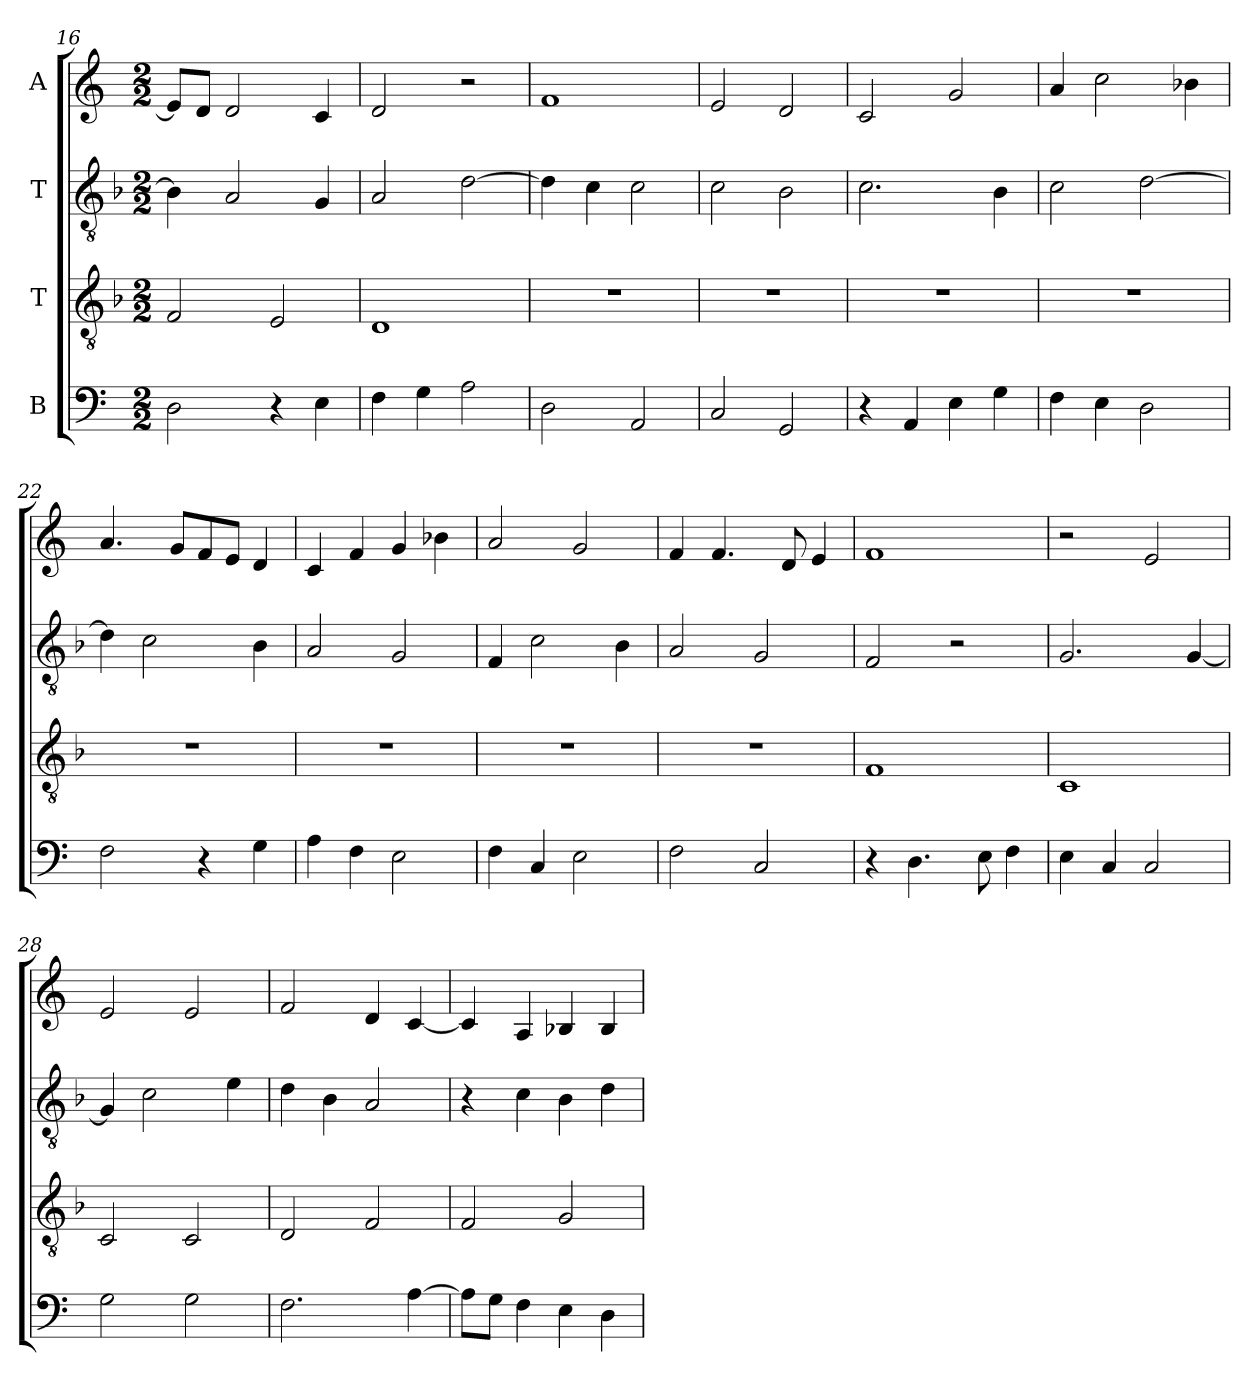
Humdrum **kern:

**kern	**kern	**kern	**kern
*part4	*part3	*part2	*part1
*staff4	*staff3	*staff2	*staff1
*I"B	*I"T	*I"T	*I"A
*clefF4	*clefGv2	*clefGv2	*clefG2
*k[]	*k[b-]	*k[b-]	*k[]
*C:	*F:	*F:	*C:
*M2/2	*M2/2	*M2/2	*M2/2
=16	=16	=16	=16
2D\	2F/	4B-\]	8e/L]
.	.	.	8d/J
.	.	2A/	2d/
4r	2E/	.	.
4E\	.	4G/	4c/
!!LO:PB:g=z
=17	=17	=17	=17
4F\	1D	2A/	2d/
4G\	.	.	.
2A\	.	[2d\	2r
=18	=18	=18	=18
2D\	1rd	4d\]	1f
.	.	4c\	.
2AA/	.	2c\	.
=19	=19	=19	=19
2C/	1rd	2c\	2e/
2GG/	.	2B-\	2d/
=20	=20	=20	=20
4r	1rd	2.c\	2c/
4AA/	.	.	.
4E\	.	.	2g/
4G\	.	4B-\	.
=21	=21	=21	=21
4F\	1rd	2c\	4a/
4E\	.	.	2cc\
2D\	.	[2d\	.
.	.	.	4b-X\
=22	=22	=22	=22
2F\	1rd	4d\]	4.a/
.	.	2c\	.
.	.	.	8g/L
4r	.	.	8f/
.	.	.	8e/J
4G\	.	4B-\	4d/
=23	=23	=23	=23
4A\	1rd	2A/	4c/
4F\	.	.	4f/
2E\	.	2G/	4g/
.	.	.	4b-X\
=24	=24	=24	=24
4F\	1rd	4F/	2a/
4C/	.	2c\	.
2E\	.	.	2g/
.	.	4B-\	.
!!LO:LB:g=z
=25	=25	=25	=25
2F\	1rd	2A/	4f/
.	.	.	4.f/
2C/	.	2G/	.
.	.	.	8d/
.	.	.	4e/
=26	=26	=26	=26
4r	1F	2F/	1f
4.D\	.	.	.
.	.	2r	.
8E\	.	.	.
4F\	.	.	.
=27	=27	=27	=27
4E\	1C	2.G/	2r
4C/	.	.	.
2C/	.	.	2e/
.	.	[4G/	.
=28	=28	=28	=28
2G\	2C/	4G/]	2e/
.	.	2c\	.
2G\	2C/	.	2e/
.	.	4e\	.
=29	=29	=29	=29
2.F\	2D/	4d\	2f/
.	.	4B-\	.
.	2F/	2A/	4d/
[4A\	.	.	[4c/
=30	=30	=30	=30
8A\L]	2F/	4r	4c/]
8G\J	.	.	.
4F\	.	4c\	4A/
4E\	2G/	4B-\	4B-X/
4D\	.	4d\	4B-/
=	=	=	=
*-	*-	*-	*-
